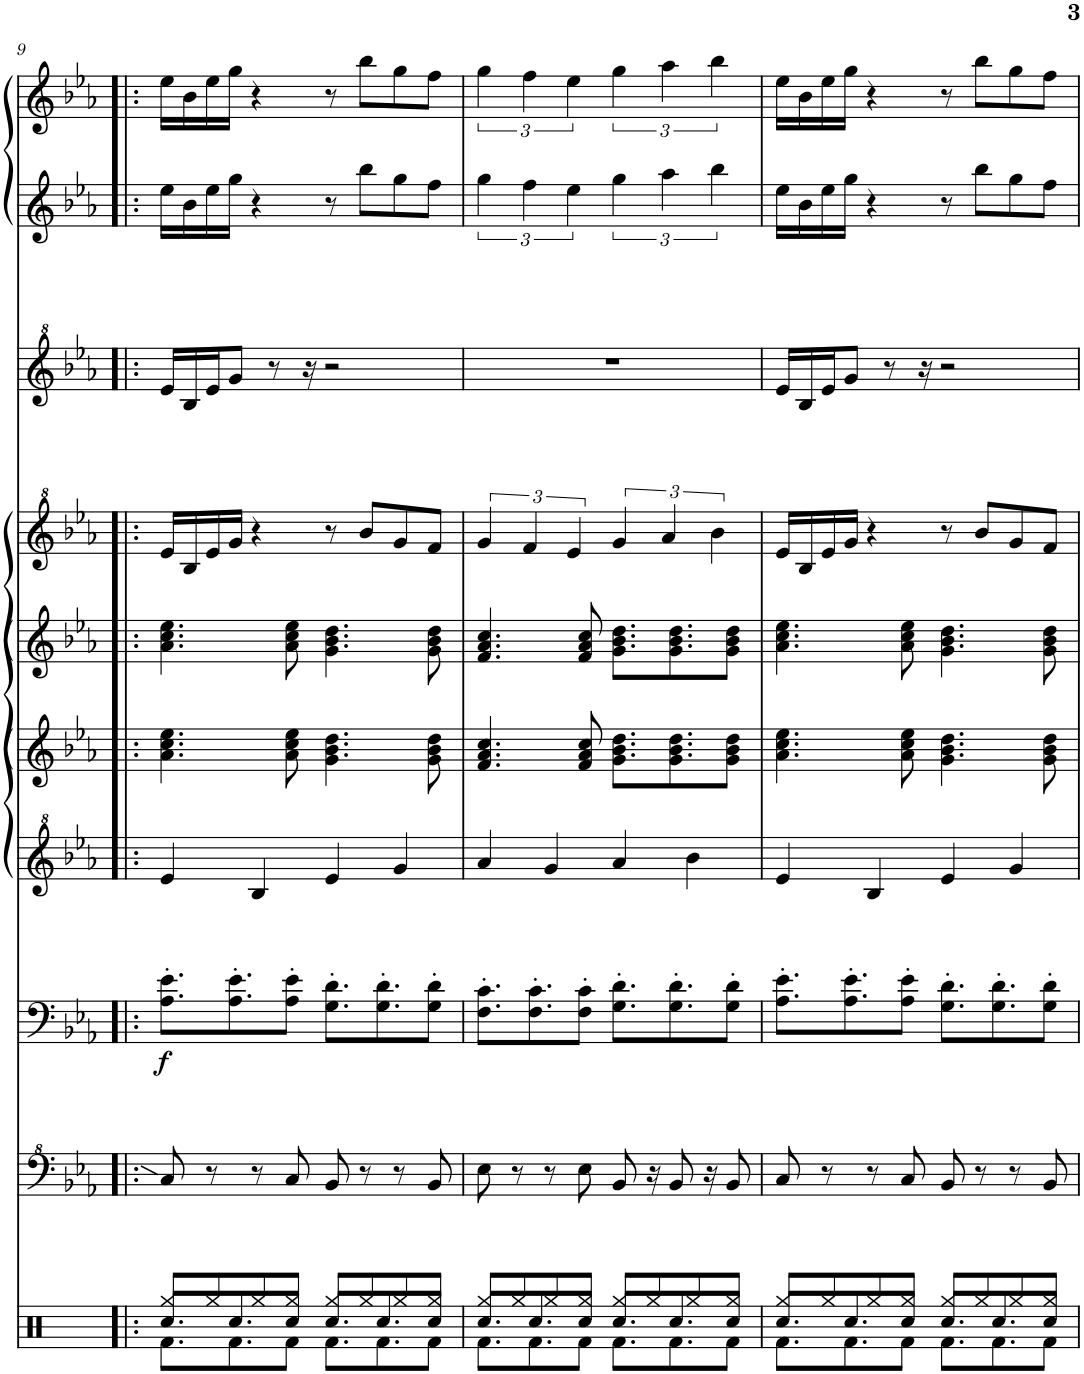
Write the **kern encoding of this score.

**kern	**kern	**kern	**dynam	**kern	**kern	**kern	**kern	**kern	**kern	**kern
*part10	*part9	*part8	*part8	*part7	*part6	*part5	*part4	*part3	*part2	*part1
*staff10	*staff9	*staff8	*staff8	*staff7	*staff6	*staff5	*staff4	*staff3	*staff2	*staff1
*I"Batterie	*I"Basse électrique	*I"Basse électrique fretless	*	*I"Guitare électrique	*I"Synthétiseur de maillets	*I"Piano 2	*I"Piano 1	*I"Violon	*I"Flûte	*I"Synthétiseur de maillets
*	*	*	*	*	*	*I'Pno	*I'Pno	*I'Vln	*I'Fl	*
!!LO:PB:g=z
*clefX	*clefF^4	*clefF4	*	*clefG^2	*clefG2	*clefG2	*clefG^2	*clefG^2	*clefG2	*clefG2
*	*Trd7c12	*Trd7c12	*	*	*	*	*	*	*	*
*k[]	*k[b-e-a-]	*k[b-e-a-]	*	*k[b-e-a-]	*k[b-e-a-]	*k[b-e-a-]	*k[b-e-a-]	*k[b-e-a-]	*k[b-e-a-]	*k[b-e-a-]
*M4/4	*M4/4	*M4/4	*	*M4/4	*M4/4	*M4/4	*M4/4	*M4/4	*M4/4	*M4/4
=9!|:	=9!|:	=9!|:	=9!|:	=9!|:	=9!|:	=9!|:	=9!|:	=9!|:	=9!|:	=9!|:
*^	*	*	*	*	*	*	*	*	*	*
*	*^	*	*	*	*	*	*	*	*	*	*
!	!	!	!	!	!LO:DY:b	!	!	!	!	!	!	!
8.Rcc/L	8.Rf\L	8Rgg/L	8c/	8.A-\' 8.e-\'L	f	4ee-/	4.a-\ 4.cc\ 4.ee-\	4.a-\ 4.cc\ 4.ee-\	16ee-/LL	16ee-/LL	16ee-\LL	16ee-\LL
.	.	.	.	.	.	.	.	.	16b-/	16b-/	16b-\	16b-\
.	.	8Rgg/	8r	.	.	.	.	.	16ee-/	16ee-/J	16ee-\	16ee-\
8.Rcc/	8.Rf\	.	.	8.A-\' 8.e-\'	.	.	.	.	16gg/JJ	8gg/J	16gg\JJ	16gg\JJ
.	.	8Rgg/	8r	.	.	4b-/	.	.	4r	.	4r	4r
.	.	.	.	.	.	.	.	.	.	8r	.	.
8Rcc/J	8Rf\J	8Rgg/J	8c/	8A-\' 8e-\'J	.	.	8a-\ 8cc\ 8ee-\	8a-\ 8cc\ 8ee-\	.	.	.	.
.	.	.	.	.	.	.	.	.	.	16r	.	.
8.Rcc/L	8.Rf\L	8Rgg/L	8B-/	8.G\' 8.d\'L	.	4ee-/	4.g\ 4.b-\ 4.dd\	4.g\ 4.b-\ 4.dd\	8r	2r	8r	8r
.	.	8Rgg/	8r	.	.	.	.	.	8bb-/L	.	8bb-\L	8bb-\L
8.Rcc/	8.Rf\	.	.	8.G\' 8.d\'	.	.	.	.	.	.	.	.
.	.	8Rgg/	8r	.	.	4gg/	.	.	8gg/	.	8gg\	8gg\
8Rcc/J	8Rf\J	8Rgg/J	8B-/	8G\' 8d\'J	.	.	8g\ 8b-\ 8dd\	8g\ 8b-\ 8dd\	8ff/J	.	8ff\J	8ff\J
=10	=10	=10	=10	=10	=10	=10	=10	=10	=10	=10	=10	=10
8.Rcc/L	8.Rf\L	8Rgg/L	8e-\	8.F\' 8.c\'L	.	4aa-/	4.f/ 4.a-/ 4.cc/	4.f/ 4.a-/ 4.cc/	6gg/	1r	6gg\	6gg\
.	.	8Rgg/	8r	.	.	.	.	.	.	.	.	.
.	.	.	.	.	.	.	.	.	6ff/	.	6ff\	6ff\
8.Rcc/	8.Rf\	.	.	8.F\' 8.c\'	.	.	.	.	.	.	.	.
.	.	8Rgg/	8r	.	.	4gg/	.	.	.	.	.	.
.	.	.	.	.	.	.	.	.	6ee-/	.	6ee-\	6ee-\
8Rcc/J	8Rf\J	8Rgg/J	8e-\	8F\' 8c\'J	.	.	8f/ 8a-/ 8cc/	8f/ 8a-/ 8cc/	.	.	.	.
8.Rcc/L	8.Rf\L	8Rgg/L	8B-/	8.G\' 8.d\'L	.	4aa-/	8.g\ 8.b-\ 8.dd\L	8.g\ 8.b-\ 8.dd\L	6gg/	.	6gg\	6gg\
.	.	8Rgg/	16r	.	.	.	.	.	.	.	.	.
.	.	.	.	.	.	.	.	.	6aa-/	.	6aa-\	6aa-\
8.Rcc/	8.Rf\	.	8B-/	8.G\' 8.d\'	.	.	8.g\ 8.b-\ 8.dd\	8.g\ 8.b-\ 8.dd\	.	.	.	.
.	.	8Rgg/	.	.	.	4bb-\	.	.	.	.	.	.
.	.	.	16r	.	.	.	.	.	.	.	.	.
.	.	.	.	.	.	.	.	.	6bb-\	.	6bb-\	6bb-\
8Rcc/J	8Rf\J	8Rgg/J	8B-/	8G\' 8d\'J	.	.	8g\ 8b-\ 8dd\J	8g\ 8b-\ 8dd\J	.	.	.	.
=11	=11	=11	=11	=11	=11	=11	=11	=11	=11	=11	=11	=11
8.Rcc/L	8.Rf\L	8Rgg/L	8c/	8.A-\' 8.e-\'L	.	4ee-/	4.a-\ 4.cc\ 4.ee-\	4.a-\ 4.cc\ 4.ee-\	16ee-/LL	16ee-/LL	16ee-\LL	16ee-\LL
.	.	.	.	.	.	.	.	.	16b-/	16b-/	16b-\	16b-\
.	.	8Rgg/	8r	.	.	.	.	.	16ee-/	16ee-/J	16ee-\	16ee-\
8.Rcc/	8.Rf\	.	.	8.A-\' 8.e-\'	.	.	.	.	16gg/JJ	8gg/J	16gg\JJ	16gg\JJ
.	.	8Rgg/	8r	.	.	4b-/	.	.	4r	.	4r	4r
.	.	.	.	.	.	.	.	.	.	8r	.	.
8Rcc/J	8Rf\J	8Rgg/J	8c/	8A-\' 8e-\'J	.	.	8a-\ 8cc\ 8ee-\	8a-\ 8cc\ 8ee-\	.	.	.	.
.	.	.	.	.	.	.	.	.	.	16r	.	.
8.Rcc/L	8.Rf\L	8Rgg/L	8B-/	8.G\' 8.d\'L	.	4ee-/	4.g\ 4.b-\ 4.dd\	4.g\ 4.b-\ 4.dd\	8r	2r	8r	8r
.	.	8Rgg/	8r	.	.	.	.	.	8bb-/L	.	8bb-\L	8bb-\L
8.Rcc/	8.Rf\	.	.	8.G\' 8.d\'	.	.	.	.	.	.	.	.
.	.	8Rgg/	8r	.	.	4gg/	.	.	8gg/	.	8gg\	8gg\
8Rcc/J	8Rf\J	8Rgg/J	8B-/	8G\' 8d\'J	.	.	8g\ 8b-\ 8dd\	8g\ 8b-\ 8dd\	8ff/J	.	8ff\J	8ff\J
*v	*v	*v	*	*	*	*	*	*	*	*	*	*
=	=	=	=	=	=	=	=	=	=	=
*-	*-	*-	*-	*-	*-	*-	*-	*-	*-	*-
